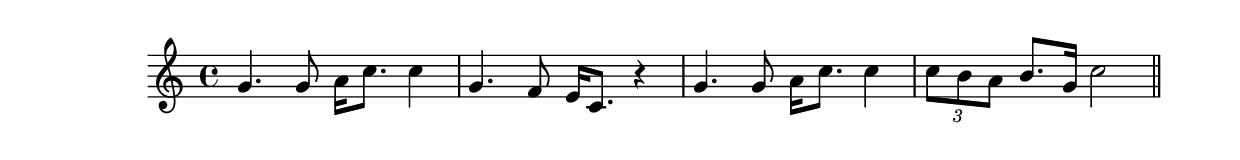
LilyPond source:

\version "2.14.0"
%{\header {
  title = "I'm In Trouble (Florida)"
  composer = "anonymous"
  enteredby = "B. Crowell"
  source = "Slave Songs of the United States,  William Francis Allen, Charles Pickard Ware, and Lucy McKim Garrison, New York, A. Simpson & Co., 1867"
}%}
\score{{\key c \major
\time 4/4
%{\tempo 4=100
%}\relative g' {
  g4. g8 a16 c8. c4 | g4. f8 e16 c8. r4 | g'4. g8 a16 c8. c4 | \times 2/3 {c8 b a} b8. g16 c2
  \bar "||"
}

}}